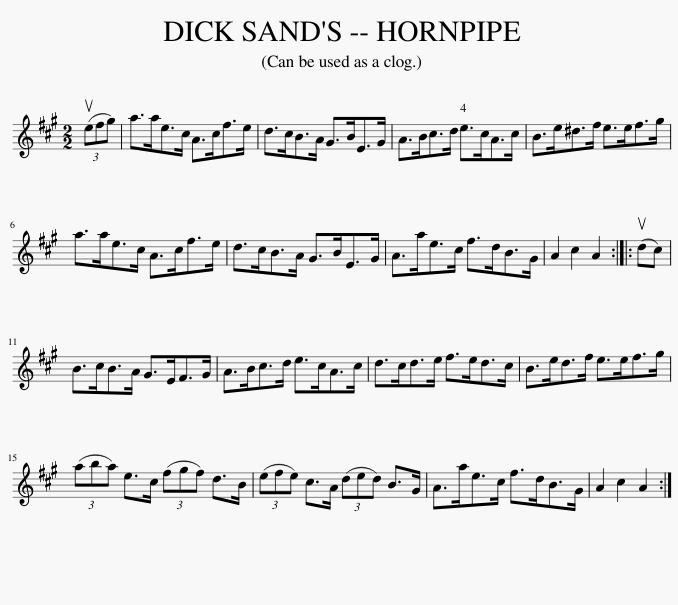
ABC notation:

X:1
L:1/8
M:2/2
I:linebreak $
K:A
V:1 treble
V:1
 (3(uefg) | a>ae>c A>cf>e | d>cB>A G>BE>G | A>Bc>d e>cA>c | B>e^d>f e>ef>g |$ %5
 a>ae>c A>cf>e | d>cB>A G>BE>G | A>ae>c f>dB>G | A2 c2 A2 :: (udc) |$ %10
 B>cB>A G>EF>G | A>Bc>d e>cA>c | d>cd>e f>ed>c | B>ed>f e>ef>g |$ (3(aba) e>c (3(fgf) d>B | %15
 (3(efe) c>A (3(ded) B>G | A>ae>c f>dB>G | A2 c2 A2 :| %18
